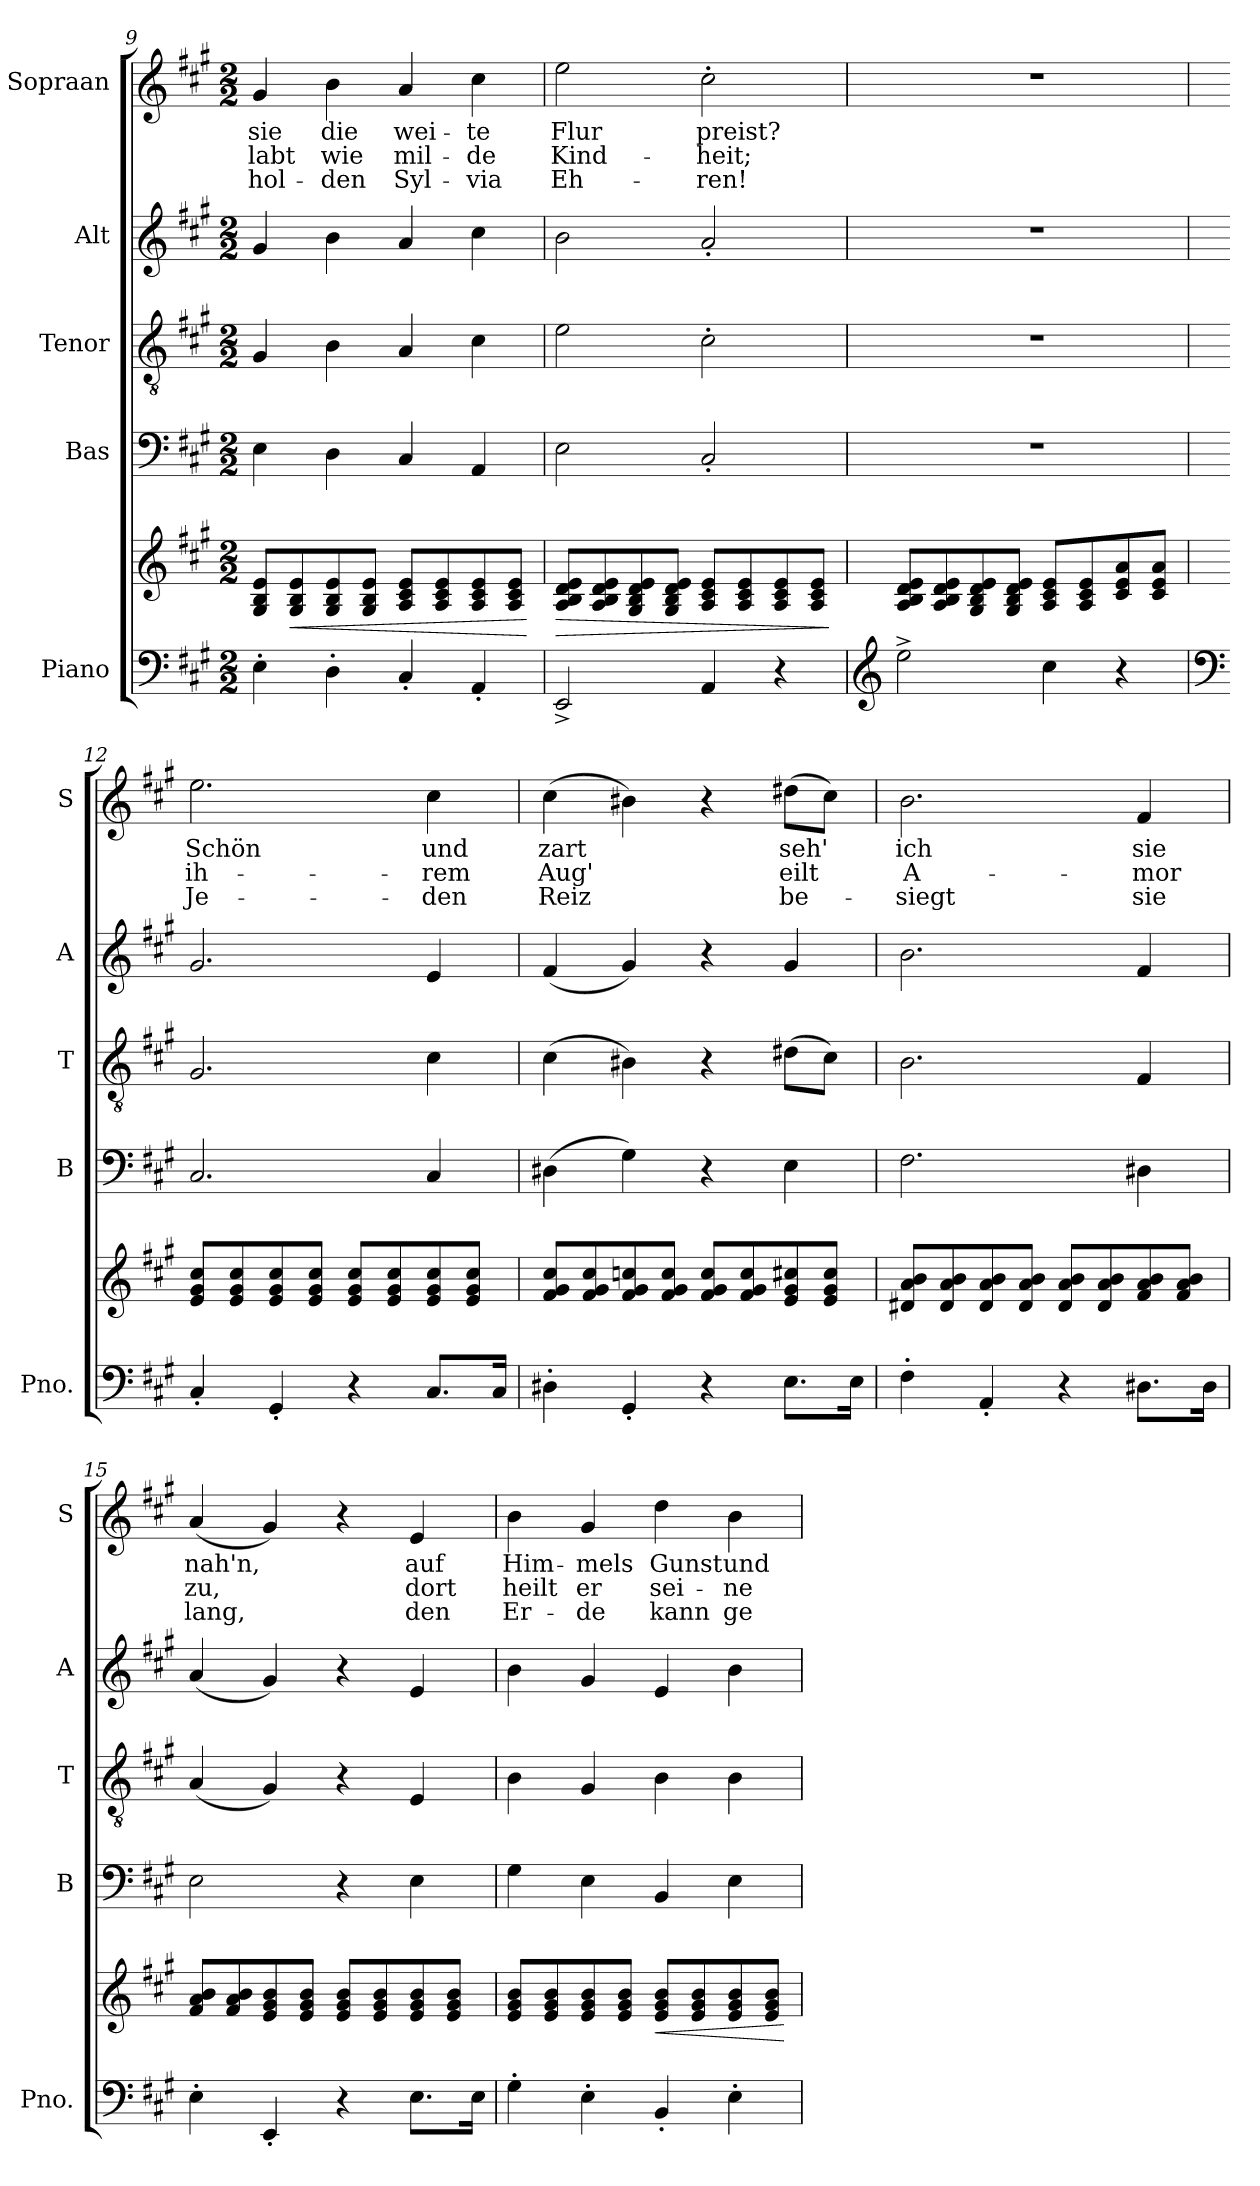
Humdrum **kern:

**kern	**kern	**dynam	**kern	**kern	**kern	**kern	**text	**text	**text
*part5	*part5	*part5	*part4	*part3	*part2	*part1	*part1	*part1	*part1
*staff6	*staff5	*staff5/6	*staff4	*staff3	*staff2	*staff1	*staff1	*staff1	*staff1
*I"Piano	*	*	*I"Bas	*I"Tenor	*I"Alt	*I"Sopraan	*	*	*
*I'Pno.	*	*	*I'B	*I'T	*I'A	*I'S	*	*	*
!!LO:PB:g=z
*clefF4	*clefG2	*	*clefF4	*clefGv2	*clefG2	*clefG2	*	*	*
*k[f#c#g#]	*k[f#c#g#]	*	*k[f#c#g#]	*k[f#c#g#]	*k[f#c#g#]	*k[f#c#g#]	*	*	*
*M2/2	*M2/2	*	*M2/2	*M2/2	*M2/2	*M2/2	*	*	*
=9	=9	=9	=9	=9	=9	=9	=9	=9	=9
!	!	!	!	!	!	!	!LO:LY:b	!LO:LY:b:color=#00007F	!LO:LY:b
4E'\	8G#/ 8B/ 8e/L	.	4E\	4G#/	4g#/	4g#/	sie	labt	hol-
!	!	!LO:HP:b	!	!	!	!	!	!	!
.	8G#/ 8B/ 8e/	<	.	.	.	.	.	.	.
!	!	!	!	!	!	!	!LO:LY:b	!LO:LY:b:color=#00007F	!LO:LY:b
4D'\	8G#/ 8B/ 8e/	.	4D\	4B\	4b\	4b\	die	wie	-den
.	8G#/ 8B/ 8e/J	.	.	.	.	.	.	.	.
!	!	!	!	!	!	!	!LO:LY:b	!LO:LY:b:color=#00007F	!LO:LY:b
4C#'/	8A/ 8c#/ 8e/L	.	4C#/	4A/	4a/	4a/	wei-	mil-	Syl-
.	8A/ 8c#/ 8e/	.	.	.	.	.	.	.	.
!	!	!	!	!	!	!	!LO:LY:b	!LO:LY:b:color=#00007F	!LO:LY:b
4AA'/	8A/ 8c#/ 8e/	.	4AA/	4c#\	4cc#\	4cc#\	-te	-de	-via
.	8A/ 8c#/ 8e/J	.	.	.	.	.	.	.	.
.	.	[	.	.	.	.	.	.	.
=10	=10	=10	=10	=10	=10	=10	=10	=10	=10
!	!	!LO:HP:b	!	!	!	!	!LO:LY:b	!LO:LY:b:color=#00007F	!LO:LY:b
2EE^/	8A/ 8B/ 8d/ 8e/L	>	2E\	2e\	2b\	2ee\	Flur	Kind-	Eh-
.	8A/ 8B/ 8d/ 8e/	.	.	.	.	.	.	.	.
.	8G#/ 8B/ 8d/ 8e/	.	.	.	.	.	.	.	.
.	8G#/ 8B/ 8d/ 8e/J	.	.	.	.	.	.	.	.
!	!	!	!	!	!	!	!LO:LY:b	!LO:LY:b:color=#00007F	!LO:LY:b
4AA/	8A/ 8c#/ 8e/L	.	2C#'/	2c#'\	2a'/	2cc#'\	preist?	-heit;	-ren!
.	8A/ 8c#/ 8e/	.	.	.	.	.	.	.	.
4r	8A/ 8c#/ 8e/	.	.	.	.	.	.	.	.
.	8A/ 8c#/ 8e/J	.	.	.	.	.	.	.	.
.	.	]	.	.	.	.	.	.	.
=11	=11	=11	=11	=11	=11	=11	=11	=11	=11
*clefG2	*	*	*	*	*	*	*	*	*
2ee^\	8A/ 8B/ 8d/ 8e/L	.	1r	1r	1r	1r	.	.	.
.	8A/ 8B/ 8d/ 8e/	.	.	.	.	.	.	.	.
.	8G#/ 8B/ 8d/ 8e/	.	.	.	.	.	.	.	.
.	8G#/ 8B/ 8d/ 8e/J	.	.	.	.	.	.	.	.
4cc#\	8A/ 8c#/ 8e/L	.	.	.	.	.	.	.	.
.	8A/ 8c#/ 8e/	.	.	.	.	.	.	.	.
4r	8c#/ 8e/ 8a/	.	.	.	.	.	.	.	.
.	8c#/ 8e/ 8a/J	.	.	.	.	.	.	.	.
=12	=12	=12	=12	=12	=12	=12	=12	=12	=12
*clefF4	*	*	*	*	*	*	*	*	*
!	!	!	!	!	!	!	!LO:LY:b	!LO:LY:b:color=#00007F	!LO:LY:b
4C#'/	8e/ 8g#/ 8cc#/L	.	2.C#/	2.G#/	2.g#/	2.ee\	Schön	ih-	Je-
.	8e/ 8g#/ 8cc#/	.	.	.	.	.	.	.	.
4GG#'/	8e/ 8g#/ 8cc#/	.	.	.	.	.	.	.	.
.	8e/ 8g#/ 8cc#/J	.	.	.	.	.	.	.	.
4r	8e/ 8g#/ 8cc#/L	.	.	.	.	.	.	.	.
.	8e/ 8g#/ 8cc#/	.	.	.	.	.	.	.	.
!	!	!	!	!	!	!	!LO:LY:b	!LO:LY:b:color=#00007F	!LO:LY:b
8.C#/L	8e/ 8g#/ 8cc#/	.	4C#/	4c#\	4e/	4cc#\	und	-rem	-den
.	8e/ 8g#/ 8cc#/J	.	.	.	.	.	.	.	.
16C#/Jk	.	.	.	.	.	.	.	.	.
!!LO:LB:g=z
=13	=13	=13	=13	=13	=13	=13	=13	=13	=13
!	!	!	!	!	!	!	!LO:LY:b	!LO:LY:b:color=#00007F	!LO:LY:b
4D#X'\	8f#/ 8g#/ 8cc#/L	.	(4D#X\	(4c#\	(4f#/	(4cc#\	zart	Aug'	Reiz
.	8f#/ 8g#/ 8cc#/	.	.	.	.	.	.	.	.
4GG#'/	8f#/ 8g#/ 8ccn/	.	4G#\)	4B#X\)	4g#/)	4b#X\)	.	.	.
.	8f#/ 8g#/ 8cc/J	.	.	.	.	.	.	.	.
4r	8f#/ 8g#/ 8cc/L	.	4r	4r	4r	4r	.	.	.
.	8f#/ 8g#/ 8cc/	.	.	.	.	.	.	.	.
!	!	!	!	!	!	!	!LO:LY:b	!LO:LY:b:color=#00007F	!LO:LY:b
8.E\L	8e/ 8g#/ 8cc#X/	.	4E\	(8d#X\L	4g#/	(8dd#X\L	seh'	eilt	be-
.	8e/ 8g#/ 8cc#/J	.	.	8c#\J)	.	8cc#\J)	.	.	.
16E\Jk	.	.	.	.	.	.	.	.	.
=14	=14	=14	=14	=14	=14	=14	=14	=14	=14
!	!	!	!	!	!	!	!LO:LY:b	!LO:LY:b:color=#00007F	!LO:LY:b
4F#'\	8d#X/ 8a/ 8b/L	.	2.F#\	2.B\	2.b\	2.b\	ich	A-	siegt
.	8d#/ 8a/ 8b/	.	.	.	.	.	.	.	.
4AA'/	8d#/ 8a/ 8b/	.	.	.	.	.	.	.	.
.	8d#/ 8a/ 8b/J	.	.	.	.	.	.	.	.
4r	8d#/ 8a/ 8b/L	.	.	.	.	.	.	.	.
.	8d#/ 8a/ 8b/	.	.	.	.	.	.	.	.
!	!	!	!	!	!	!	!LO:LY:b	!LO:LY:b:color=#00007F	!LO:LY:b
8.D#X\L	8f#/ 8a/ 8b/	.	4D#X\	4F#/	4f#/	4f#/	sie	-mor	sie
.	8f#/ 8a/ 8b/J	.	.	.	.	.	.	.	.
16D#\Jk	.	.	.	.	.	.	.	.	.
=15	=15	=15	=15	=15	=15	=15	=15	=15	=15
!	!	!	!	!	!	!	!LO:LY:b	!LO:LY:b:color=#00007F	!LO:LY:b
4E'\	8f#/ 8a/ 8b/L	.	2E\	(4A/	(4a/	(4a/	nah'n,	zu,	lang,
.	8f#/ 8a/ 8b/	.	.	.	.	.	.	.	.
4EE'/	8e/ 8g#/ 8b/	.	.	4G#/)	4g#/)	4g#/)	.	.	.
.	8e/ 8g#/ 8b/J	.	.	.	.	.	.	.	.
4r	8e/ 8g#/ 8b/L	.	4r	4r	4r	4r	.	.	.
.	8e/ 8g#/ 8b/	.	.	.	.	.	.	.	.
!	!	!	!	!	!	!	!LO:LY:b	!LO:LY:b:color=#00007F	!LO:LY:b
8.E\L	8e/ 8g#/ 8b/	.	4E\	4E/	4e/	4e/	auf	dort	den
.	8e/ 8g#/ 8b/J	.	.	.	.	.	.	.	.
16E\Jk	.	.	.	.	.	.	.	.	.
=16	=16	=16	=16	=16	=16	=16	=16	=16	=16
!	!	!	!	!	!	!	!LO:LY:b	!LO:LY:b:color=#00007F	!LO:LY:b
4G#'\	8e/ 8g#/ 8b/L	.	4G#\	4B\	4b\	4b\	Him-	heilt	Er-
.	8e/ 8g#/ 8b/	.	.	.	.	.	.	.	.
!	!	!	!	!	!	!	!LO:LY:b	!LO:LY:b:color=#00007F	!LO:LY:b
4E'\	8e/ 8g#/ 8b/	.	4E\	4G#/	4g#/	4g#/	-mels	er	-de
.	8e/ 8g#/ 8b/J	.	.	.	.	.	.	.	.
!	!	!LO:HP:b	!	!	!	!	!LO:LY:b	!LO:LY:b:color=#00007F	!LO:LY:b
4BB'/	8e/ 8g#/ 8b/L	<	4BB/	4B\	4e/	4dd\	Gunst	sei-	kann
.	8e/ 8g#/ 8b/	.	.	.	.	.	.	.	.
!	!	!	!	!	!	!	!LO:LY:b	!LO:LY:b:color=#00007F	!LO:LY:b
4E'\	8e/ 8g#/ 8b/	.	4E\	4B\	4b\	4b\	und	-ne	ge-
.	8e/ 8g#/ 8b/J	.	.	.	.	.	.	.	.
.	.	[	.	.	.	.	.	.	.
=	=	=	=	=	=	=	=	=	=
*-	*-	*-	*-	*-	*-	*-	*-	*-	*-
